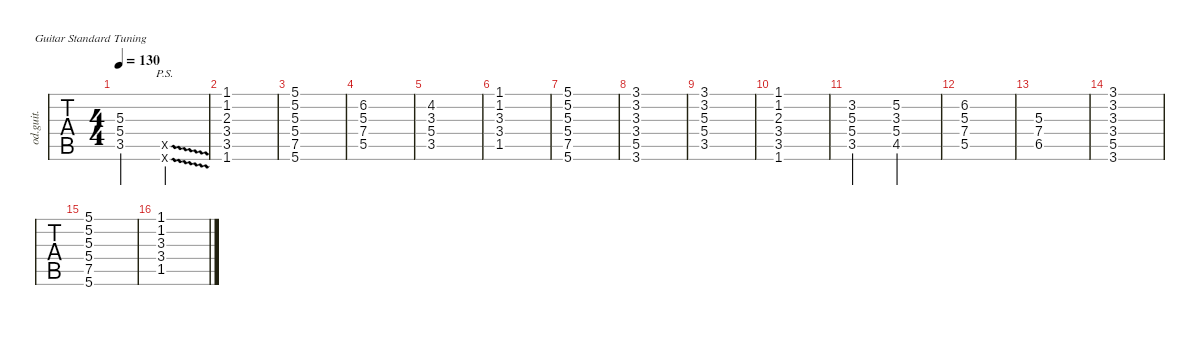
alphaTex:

\defaultSystemsLayout 4
\hideDynamics
\bracketExtendMode nobrackets
\otherSystemsTrackNameOrientation horizontal
\track ("Overdriven Guitar" "od.guit.") {instrument overdrivenguitar}
\staff {tabs}
\tuning (E4 B3 G3 D3 A2 E2)
\ts (4 4)
\tempo 130
\clef g2
\ks c
(3.5 5.3 5.4).2{dy mf} (0.5{psd x} 0.6{psd x}).2 |
(1.1 1.2 2.3 3.4 3.5 1.6).1 |
(5.6 7.5 5.4 5.3 5.2 5.1).1 |
(6.2 5.3 7.4 5.5).1 |
(4.2{acc #} 3.3{acc #} 5.4 3.5).1 |
(1.5{acc #} 3.4 3.3{acc #} 1.2 1.1).1 |
(5.1 5.2 5.3 5.4 7.5 5.6).1 |
(3.6 5.5 3.4 3.3{acc #} 3.2 3.1).1 |
(3.1 3.2 5.3 5.4 3.5).1 |
(3.5 3.4 2.3 1.2 1.1 1.6).1 |
(3.2 5.3 5.4 3.5).2 (4.5{acc #} 5.4 3.3{acc #} 5.2).2 |
(6.2 5.3 7.4 5.5).1 |
(6.5{acc #} 7.4 5.3).1 |
(3.1 3.2 3.3{acc #} 3.4 5.5 3.6).1 |
(5.6 7.5 5.4 5.3 5.2 5.1).1 |
(1.1 1.2 3.3{acc #} 3.4 1.5{acc #}).1
